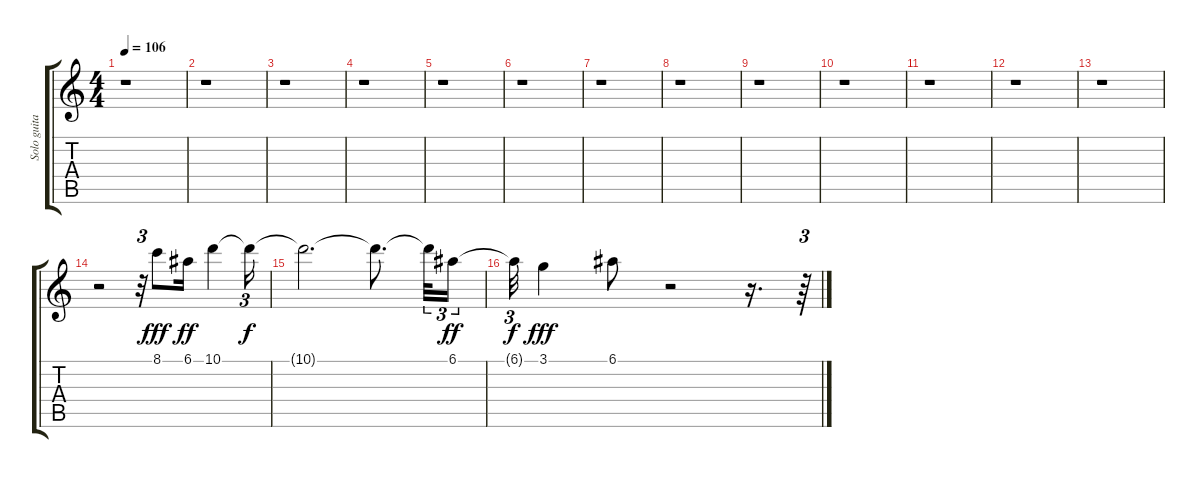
\track ("Solo guitar" "Solo guita") {instrument distortionguitar}
\staff {score tabs}
\tuning (E4 B3 G3 D3 A2 E2) {hide}
\ts (4 4)
\tempo 106
\clef g2
\ks c
r.1{dy f} |
r.1 |
r.1 |
r.1 |
r.1 |
r.1 |
r.1 |
r.1 |
r.1 |
r.1 |
r.1 |
r.1 |
r.1 |
r.2 r.32{tu (3 2)} 8.1.8{dy fff} 6.1.16{dy ff} 10.1.4 10.1{t}.16{tu (3 2) dy f} |
10.1{t}.2{d} 10.1{t}.8{d} 10.1{t}.32{tu (3 2)} 6.1.16{tu (3 2) dy ff} |
6.1{t}.32{tu (3 2) dy f} 3.1.4{dy fff} 6.1.8 r.2 r.16{d} r.64{tu (3 2)}
